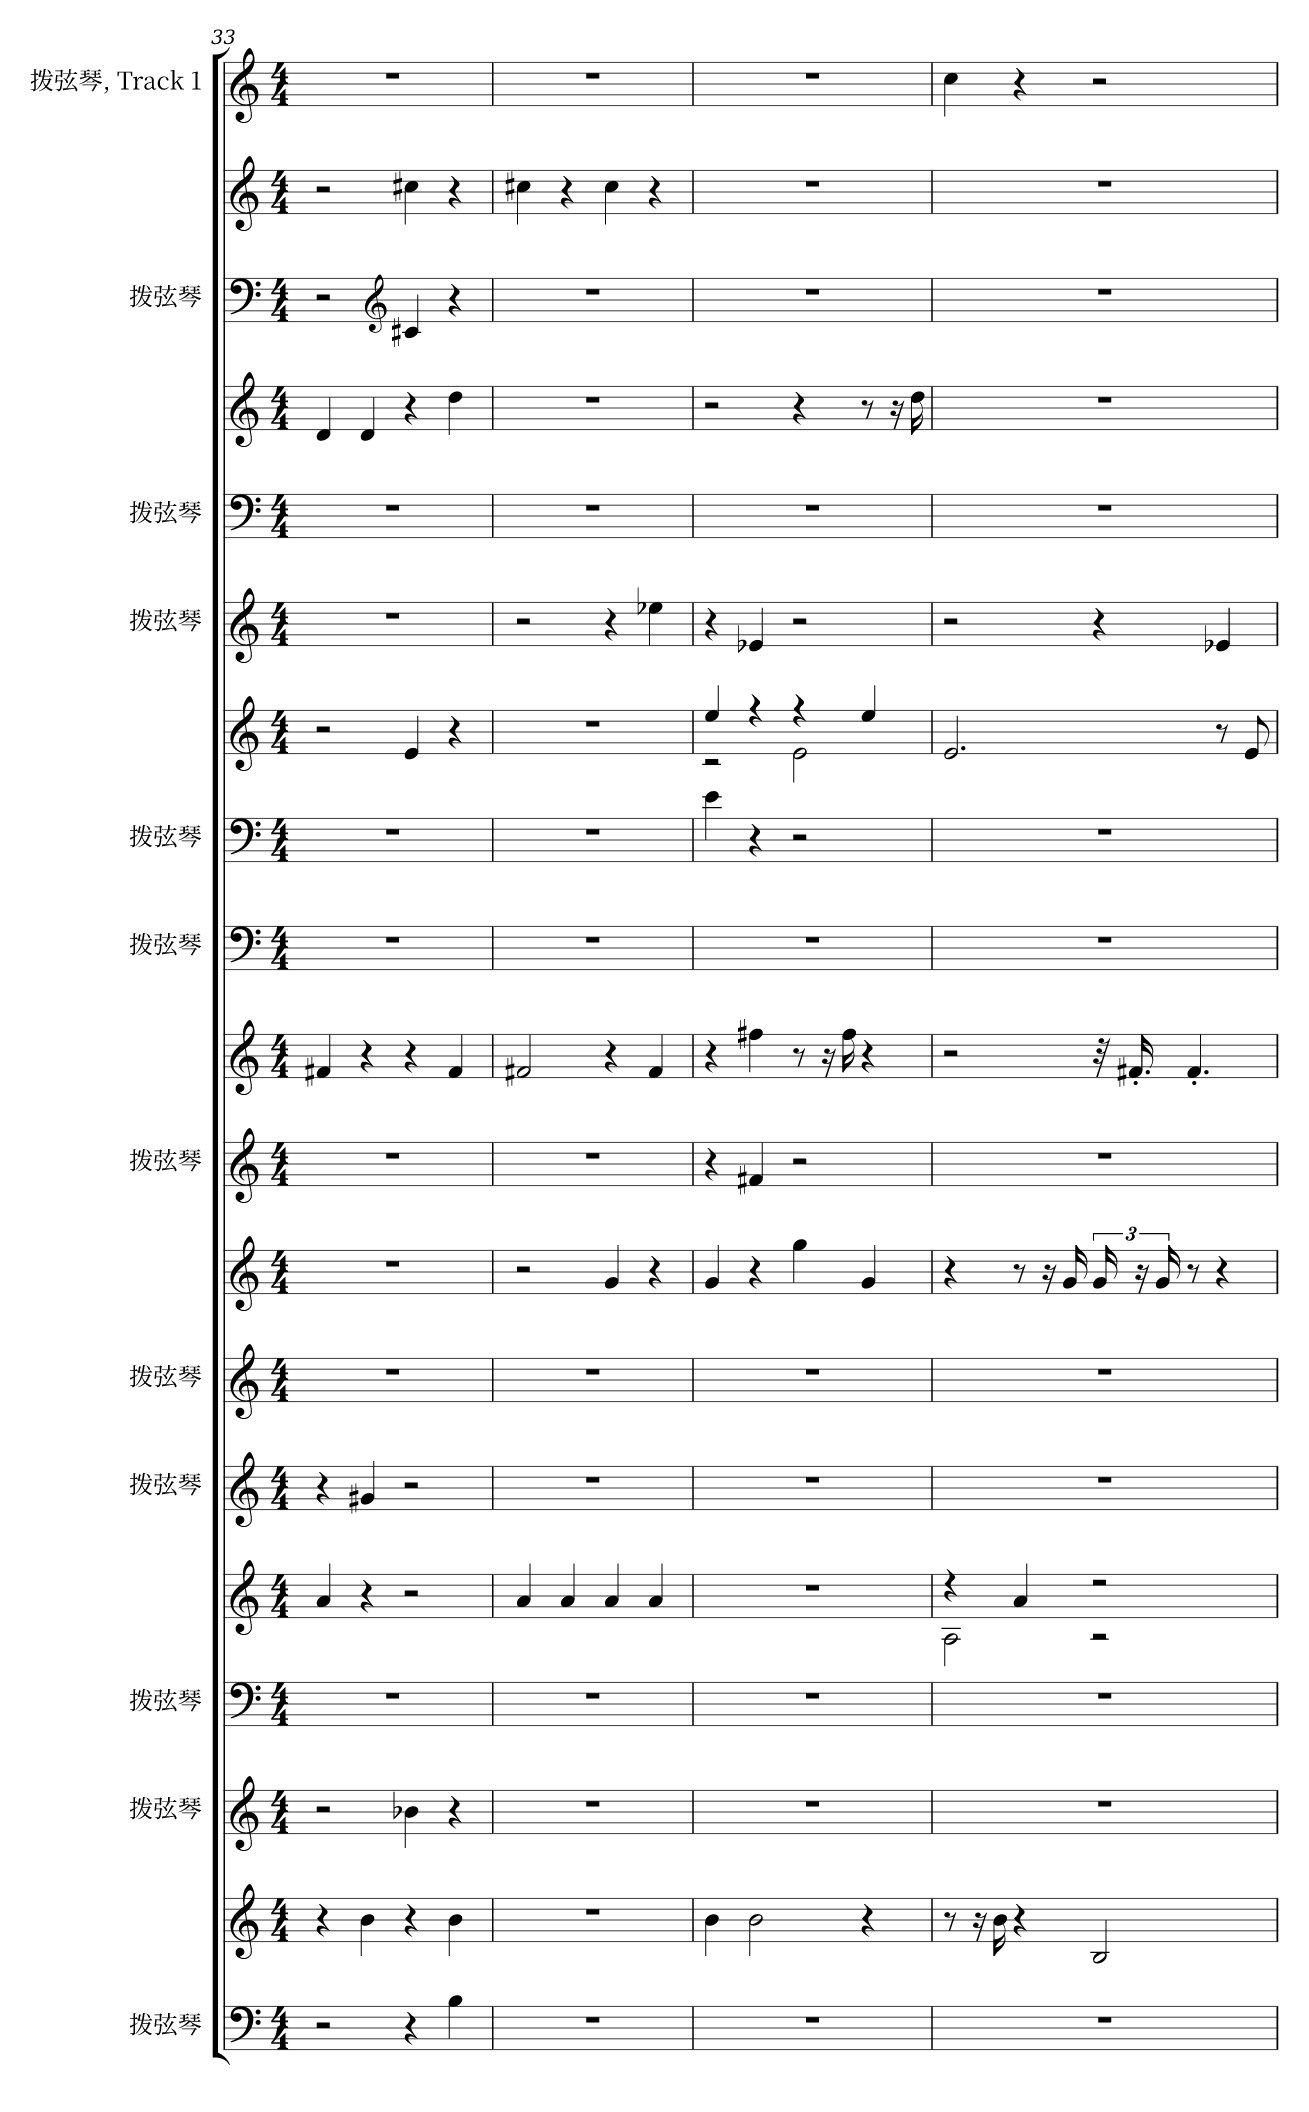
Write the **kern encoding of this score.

**kern	**kern	**kern	**kern	**kern	**kern	**kern	**kern	**kern	**kern	**kern	**kern	**kern	**kern	**kern	**kern	**kern	**kern	**kern
*part12	*part12	*part11	*part10	*part10	*part9	*part8	*part8	*part7	*part7	*part6	*part5	*part5	*part4	*part3	*part3	*part2	*part2	*part1
*staff19	*staff18	*staff17	*staff16	*staff15	*staff14	*staff13	*staff12	*staff11	*staff10	*staff9	*staff8	*staff7	*staff6	*staff5	*staff4	*staff3	*staff2	*staff1
*I"拨弦琴	*	*I"拨弦琴	*I"拨弦琴	*	*I"拨弦琴	*I"拨弦琴	*	*I"拨弦琴	*	*I"拨弦琴	*I"拨弦琴	*	*I"拨弦琴	*I"拨弦琴	*	*I"拨弦琴	*	*I"拨弦琴, Track 1
*clefF4	*clefG2	*clefG2	*clefF4	*clefG2	*clefG2	*clefG2	*clefG2	*clefG2	*clefG2	*clefF4	*clefF4	*clefG2	*clefG2	*clefF4	*clefG2	*clefF4	*clefG2	*clefG2
*k[]	*k[]	*k[]	*k[]	*k[]	*k[]	*k[]	*k[]	*k[]	*k[]	*k[]	*k[]	*k[]	*k[]	*k[]	*k[]	*k[]	*k[]	*k[]
*M4/4	*M4/4	*M4/4	*M4/4	*M4/4	*M4/4	*M4/4	*M4/4	*M4/4	*M4/4	*M4/4	*M4/4	*M4/4	*M4/4	*M4/4	*M4/4	*M4/4	*M4/4	*M4/4
=33	=33	=33	=33	=33	=33	=33	=33	=33	=33	=33	=33	=33	=33	=33	=33	=33	=33	=33
2r	4r	2r	1r	4a/	4r	1r	1r	1r	4f#X/	1r	1r	2r	1r	1r	4d/	2r	2r	1r
.	4b\	.	.	4r	4g#X/	.	.	.	4r	.	.	.	.	.	4d/	.	.	.
*	*	*	*	*	*	*	*	*	*	*	*	*	*	*	*	*clefG2	*	*
4r	4r	4b-X\	.	2r	2r	.	.	.	4r	.	.	4e/	.	.	4r	4c#X/	4cc#X\	.
4B\	4b\	4r	.	.	.	.	.	.	4f#/	.	.	4r	.	.	4dd\	4r	4r	.
=34	=34	=34	=34	=34	=34	=34	=34	=34	=34	=34	=34	=34	=34	=34	=34	=34	=34	=34
1r	1r	1r	1r	4a/	1r	1r	2r	1r	2f#X/	1r	1r	1r	2r	1r	1r	1r	4cc#X\	1r
.	.	.	.	4a/	.	.	.	.	.	.	.	.	.	.	.	.	4r	.
.	.	.	.	4a/	.	.	4g/	.	4r	.	.	.	4r	.	.	.	4cc#\	.
.	.	.	.	4a/	.	.	4r	.	4f#/	.	.	.	4ee-X\	.	.	.	4r	.
=35	=35	=35	=35	=35	=35	=35	=35	=35	=35	=35	=35	=35	=35	=35	=35	=35	=35	=35
*	*	*	*	*	*	*	*	*	*	*	*	*^	*	*	*	*	*	*
1r	4b\	1r	1r	1r	1r	1r	4g/	4r	4r	1r	4e\	4ee/	2r	4r	1r	2r	1r	1r	1r
.	2b\	.	.	.	.	.	4r	4f#X/	4ff#X\	.	4r	4r	.	4e-X/	.	.	.	.	.
.	.	.	.	.	.	.	4gg\	2r	8r	.	2r	4r	2e\	2r	.	4r	.	.	.
.	.	.	.	.	.	.	.	.	16r	.	.	.	.	.	.	.	.	.	.
.	.	.	.	.	.	.	.	.	16ff#\	.	.	.	.	.	.	.	.	.	.
.	4r	.	.	.	.	.	4g/	.	4r	.	.	4ee/	.	.	.	8r	.	.	.
.	.	.	.	.	.	.	.	.	.	.	.	.	.	.	.	16r	.	.	.
.	.	.	.	.	.	.	.	.	.	.	.	.	.	.	.	16dd\	.	.	.
*	*	*	*	*	*	*	*	*	*	*	*	*v	*v	*	*	*	*	*	*
!!LO:PB:g=z
=36	=36	=36	=36	=36	=36	=36	=36	=36	=36	=36	=36	=36	=36	=36	=36	=36	=36	=36
*	*	*	*	*^	*	*	*	*	*	*	*	*	*	*	*	*	*	*
1r	8r	1r	1r	4r	2A\	1r	1r	4r	1r	2r	1r	1r	2.e/	2r	1r	1r	1r	1r	4cc\
.	16r	.	.	.	.	.	.	.	.	.	.	.	.	.	.	.	.	.	.
.	16b\	.	.	.	.	.	.	.	.	.	.	.	.	.	.	.	.	.	.
.	4r	.	.	4a/	.	.	.	8r	.	.	.	.	.	.	.	.	.	.	4r
.	.	.	.	.	.	.	.	16r	.	.	.	.	.	.	.	.	.	.	.
.	.	.	.	.	.	.	.	16g/	.	.	.	.	.	.	.	.	.	.	.
.	2B/	.	.	2r	2r	.	.	24g/	.	32r	.	.	.	4r	.	.	.	.	2r
.	.	.	.	.	.	.	.	.	.	16.f#X'/	.	.	.	.	.	.	.	.	.
.	.	.	.	.	.	.	.	24r	.	.	.	.	.	.	.	.	.	.	.
.	.	.	.	.	.	.	.	24g/	.	.	.	.	.	.	.	.	.	.	.
.	.	.	.	.	.	.	.	8r	.	4.f#'/	.	.	.	.	.	.	.	.	.
.	.	.	.	.	.	.	.	4r	.	.	.	.	8r	4e-X/	.	.	.	.	.
.	.	.	.	.	.	.	.	.	.	.	.	.	8e/	.	.	.	.	.	.
*	*	*	*	*v	*v	*	*	*	*	*	*	*	*	*	*	*	*	*	*
=	=	=	=	=	=	=	=	=	=	=	=	=	=	=	=	=	=	=
*-	*-	*-	*-	*-	*-	*-	*-	*-	*-	*-	*-	*-	*-	*-	*-	*-	*-	*-
